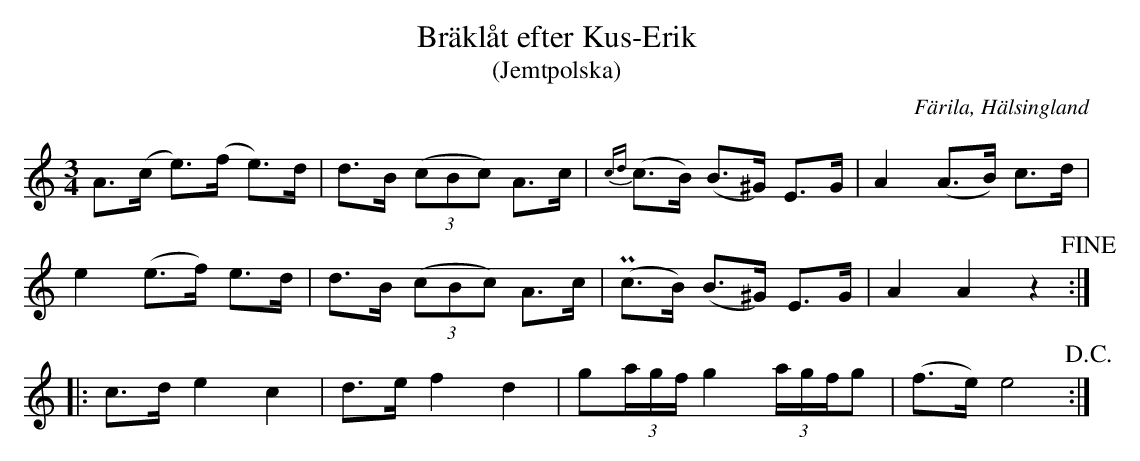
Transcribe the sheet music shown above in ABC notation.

X:1
T: Bräklåt efter Kus-Erik
T: (Jemtpolska)
O: Färila, Hälsingland
M: 3/4
L: 1/8
K: Am
A>(c e>)(f e)>d | d>B ((3cBc) A>c | {cd}(c>B) (B>^G)   E>G      | A2    (A>B) c>d  |
e2   (e>f) e>d  | d>B ((3cBc) A>c | (Pc>B)    (B>^G)   E>G      | A2    A2    z2  !fine! ::
K: C
c>d  e2    c2   | d>e f2      d2  | g(3/a/g/f/ g2 (3a/g/f/g | (f>e) e4 !D.C.!       :|
